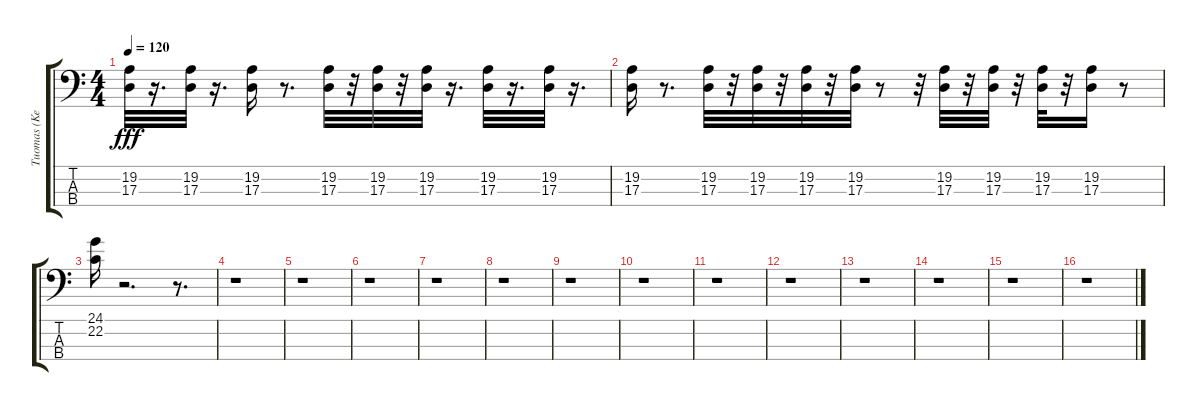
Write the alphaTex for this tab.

\track ("Tuomas (Keyboards)" "Tuomas (Ke") {instrument stringensemble1}
\staff {score tabs}
\tuning (G2 D2 A1 E1) {hide}
\ts (4 4)
\tempo 120
\clef f4
\ks c
(19.2 17.3).32{dy fff} r.16{d} (19.2 17.3).32 r.16{d} (19.2 17.3).16 r.8{d} (19.2 17.3).32 r.32 (19.2 17.3).32 r.32 (19.2 17.3).32 r.16{d} (19.2 17.3).32 r.16{d} (19.2 17.3).32 r.16{d} |
(19.2 17.3).16 r.8{d} (19.2 17.3).32 r.32 (19.2 17.3).32 r.32 (19.2 17.3).32 r.32 (19.2 17.3).32 r.8 r.32 (19.2 17.3).32 r.32 (19.2 17.3).32 r.32 (19.2 17.3).32 r.32 (19.2 17.3).16 r.8 |
(24.1 22.2).16 r.2{d} r.8{d} |
r.1 |
r.1 |
r.1 |
r.1 |
r.1 |
r.1 |
r.1 |
r.1 |
r.1 |
r.1 |
r.1 |
r.1 |
r.1
